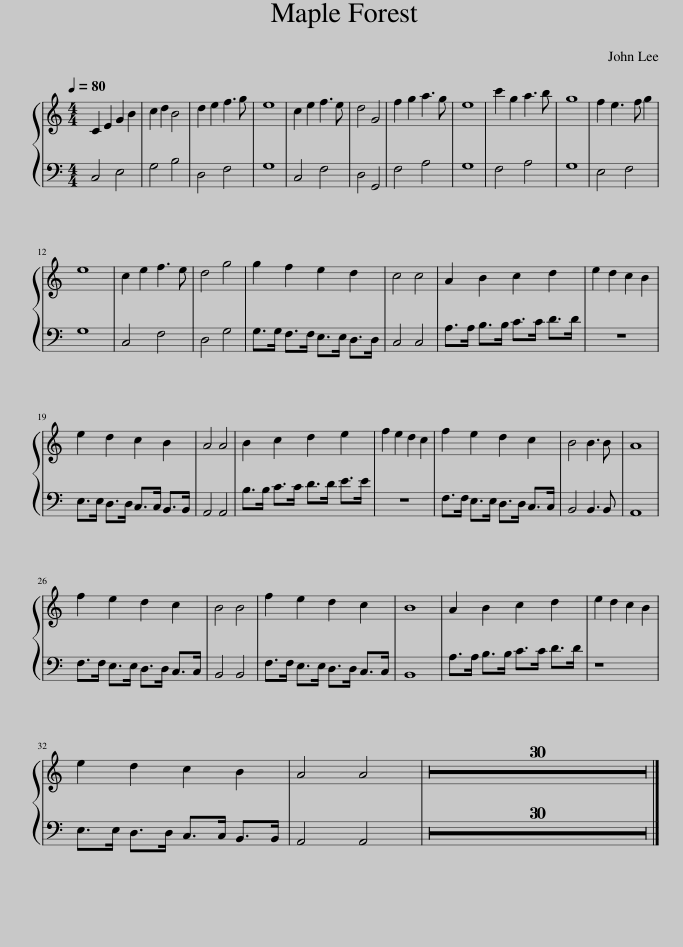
X:1
%%score { 1 | 2 }
L:1/8
Q:1/4=80
M:4/4
I:linebreak $
K:C
V:1 treble
V:2 bass
V:1
 C2 E2 G2 B2 | c2 d2 B4 | d2 e2 f3 g | e8 | c2 e2 f3 e | %5
 d4 G4 | f2 g2 a3 g | e8 | c'2 g2 a3 b | g8 | %10
 f2 e3 f g2 |$ e8 | c2 e2 f3 e | d4 g4 | g2 f2 e2 d2 | %15
 c4 c4 | A2 B2 c2 d2 | e2 d2 c2 B2 |$ e2 d2 c2 B2 | A4 A4 | %20
 B2 c2 d2 e2 | f2 e2 d2 c2 | f2 e2 d2 c2 | B4 B3 B | A8 |$ %25
 f2 e2 d2 c2 | B4 B4 | f2 e2 d2 c2 | B8 | A2 B2 c2 d2 | %30
 e2 d2 c2 B2 |$ e2 d2 c2 B2 | A4 A4 | z8 | z8 | %35
 z8 | z8 | z8 | z8 | z8 | %40
 z8 | z8 | z8 | z8 | z8 | %45
 z8 | z8 | z8 | z8 | z8 | %50
 z8 | z8 | z8 | z8 | z8 | %55
 z8 | z8 | z8 | z8 | z8 | %60
 z8 | z8 | z8 |] %63
V:2
 C,4 E,4 | G,4 B,4 | D,4 F,4 | G,8 | C,4 F,4 | %5
 D,4 G,,4 | F,4 A,4 | G,8 | F,4 A,4 | G,8 | %10
 E,4 F,4 |$ G,8 | C,4 F,4 | D,4 G,4 | G,>G, F,>F, E,>E, D,>D, | %15
 C,4 C,4 | A,>A, B,>B, C>C D>D | z8 |$ E,>E, D,>D, C,>C, B,,>B,, | A,,4 A,,4 | %20
 B,>B, C>C D>D E>E | z8 | F,>F, E,>E, D,>D, C,>C, | B,,4 B,,3 B,, | A,,8 |$ %25
 F,>F, E,>E, D,>D, C,>C, | B,,4 B,,4 | F,>F, E,>E, D,>D, C,>C, | B,,8 | A,>A, B,>B, C>C D>D | %30
 z8 |$ E,>E, D,>D, C,>C, B,,>B,, | A,,4 A,,4 | z8 | z8 | %35
 z8 | z8 | z8 | z8 | z8 | %40
 z8 | z8 | z8 | z8 | z8 | %45
 z8 | z8 | z8 | z8 | z8 | %50
 z8 | z8 | z8 | z8 | z8 | %55
 z8 | z8 | z8 | z8 | z8 | %60
 z8 | z8 | z8 |] %63
